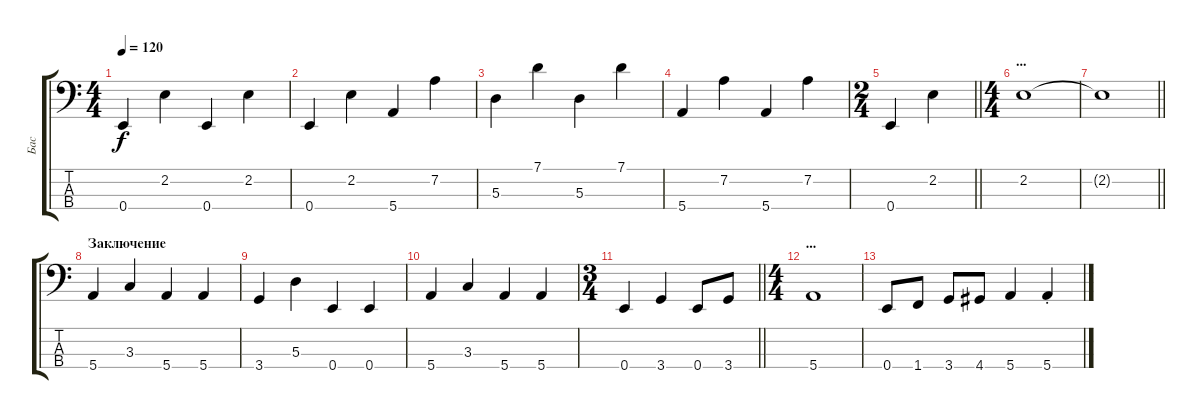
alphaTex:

\track ("Бас" "Бас") {instrument electricbassfinger}
\staff {score tabs}
\tuning (G2 D2 A1 E1) {hide}
\ts (4 4)
\tempo 120
\clef f4
\ks c
0.4.4{dy f} 2.2.4 0.4.4 2.2.4 |
0.4.4 2.2.4 5.4.4 7.2.4 |
5.3.4 7.1.4 5.3.4 7.1.4 |
5.4.4 7.2.4 5.4.4 7.2.4 |
\ts (2 4)
\barLineRight lightlight
0.4.4 2.2.4 |
\ts (4 4)
\section ("" "...")
2.2.1 |
\barLineRight lightlight
2.2{t}.1 |
\section ("" "Заключение")
5.4.4 3.3.4 5.4.4 5.4.4 |
3.4.4 5.3.4 0.4.4 0.4.4 |
5.4.4 3.3.4 5.4.4 5.4.4 |
\ts (3 4)
\barLineRight lightlight
0.4.4 3.4.4 0.4.8 3.4.8 |
\ts (4 4)
\section ("" "...")
5.4.1 |
0.4.8 1.4.8 3.4.8 4.4.8 5.4.4 5.4{st}.4
